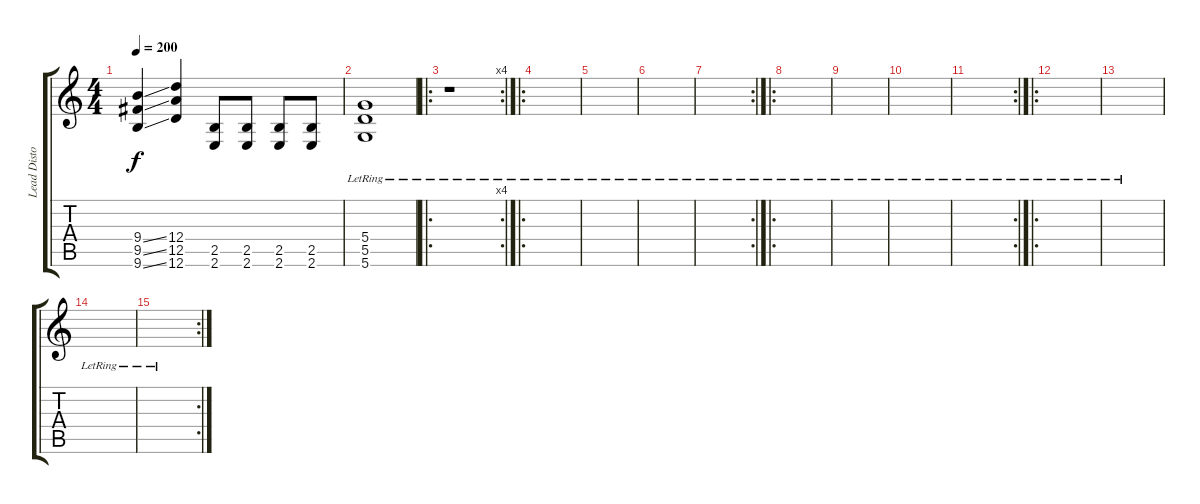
\track ("Lead Disto" "Lead Disto") {instrument overdrivenguitar}
\staff {score tabs}
\tuning (E4 B3 G3 D3 A2 D2) {hide}
\ts (4 4)
\tempo 200
\clef g2
\ks c
(9.4{ss} 9.5{ss} 9.6{ss}).4{dy f} (12.4 12.5 12.6).4 (2.5 2.6).8 (2.5 2.6).8 (2.5 2.6).8 (2.5 2.6).8 |
(5.4{lr} 5.5{lr} 5.6{lr}).1 |
\ro
\rc 4
r.1{volume 6} |
\ro
|
|
|
\rc 2
|
\ro
|
|
|
\rc 2
|
\ro
|
|
|
\rc 2
